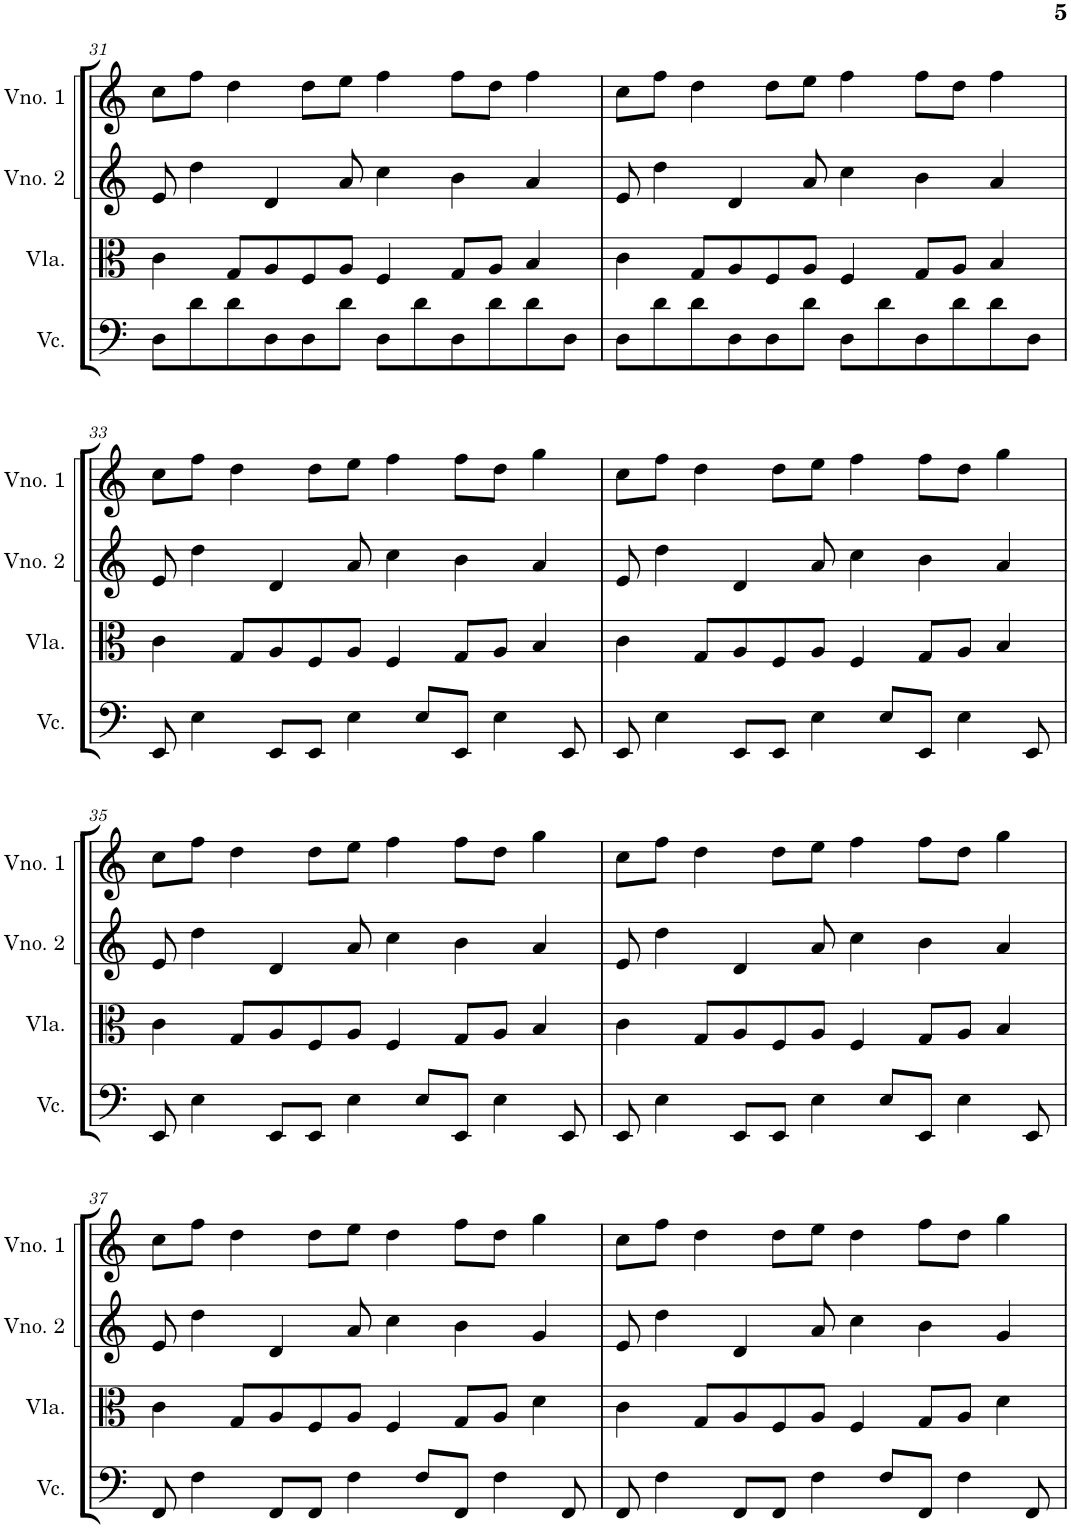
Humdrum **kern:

**kern	**kern	**kern	**kern
*part4	*part3	*part2	*part1
*staff4	*staff3	*staff2	*staff1
*I"Violoncelo	*I"Viola	*I"Violino 2	*I"Violino 1
*I'Vc.	*I'Vla.	*I'Vno. 2	*I'Vno. 1
!!LO:PB:g=z
*clefF4	*clefC3	*clefG2	*clefG2
*k[]	*k[]	*k[]	*k[]
*M6/4	*M6/4	*M6/4	*M6/4
=31	=31	=31	=31
8D\L	4c\	8e/	8cc\L
8d\	.	4dd\	8ff\J
8d\	8G/L	.	4dd\
8D\	8A/	4d/	.
8D\	8F/	.	8dd\L
8d\J	8A/J	8a/	8ee\J
8D\L	4F/	4cc\	4ff\
8d\	.	.	.
8D\	8G/L	4b\	8ff\L
8d\	8A/J	.	8dd\J
8d\	4B/	4a/	4ff\
8D\J	.	.	.
=32	=32	=32	=32
8D\L	4c\	8e/	8cc\L
8d\	.	4dd\	8ff\J
8d\	8G/L	.	4dd\
8D\	8A/	4d/	.
8D\	8F/	.	8dd\L
8d\J	8A/J	8a/	8ee\J
8D\L	4F/	4cc\	4ff\
8d\	.	.	.
8D\	8G/L	4b\	8ff\L
8d\	8A/J	.	8dd\J
8d\	4B/	4a/	4ff\
8D\J	.	.	.
!!LO:LB:g=z
=33	=33	=33	=33
8EE/	4c\	8e/	8cc\L
4E\	.	4dd\	8ff\J
.	8G/L	.	4dd\
8EE/L	8A/	4d/	.
8EE/J	8F/	.	8dd\L
4E\	8A/J	8a/	8ee\J
.	4F/	4cc\	4ff\
8E/L	.	.	.
8EE/J	8G/L	4b\	8ff\L
4E\	8A/J	.	8dd\J
.	4B/	4a/	4gg\
8EE/	.	.	.
=34	=34	=34	=34
8EE/	4c\	8e/	8cc\L
4E\	.	4dd\	8ff\J
.	8G/L	.	4dd\
8EE/L	8A/	4d/	.
8EE/J	8F/	.	8dd\L
4E\	8A/J	8a/	8ee\J
.	4F/	4cc\	4ff\
8E/L	.	.	.
8EE/J	8G/L	4b\	8ff\L
4E\	8A/J	.	8dd\J
.	4B/	4a/	4gg\
8EE/	.	.	.
!!LO:LB:g=z
=35	=35	=35	=35
8EE/	4c\	8e/	8cc\L
4E\	.	4dd\	8ff\J
.	8G/L	.	4dd\
8EE/L	8A/	4d/	.
8EE/J	8F/	.	8dd\L
4E\	8A/J	8a/	8ee\J
.	4F/	4cc\	4ff\
8E/L	.	.	.
8EE/J	8G/L	4b\	8ff\L
4E\	8A/J	.	8dd\J
.	4B/	4a/	4gg\
8EE/	.	.	.
=36	=36	=36	=36
8EE/	4c\	8e/	8cc\L
4E\	.	4dd\	8ff\J
.	8G/L	.	4dd\
8EE/L	8A/	4d/	.
8EE/J	8F/	.	8dd\L
4E\	8A/J	8a/	8ee\J
.	4F/	4cc\	4ff\
8E/L	.	.	.
8EE/J	8G/L	4b\	8ff\L
4E\	8A/J	.	8dd\J
.	4B/	4a/	4gg\
8EE/	.	.	.
!!LO:LB:g=z
=37	=37	=37	=37
8FF/	4c\	8e/	8cc\L
4F\	.	4dd\	8ff\J
.	8G/L	.	4dd\
8FF/L	8A/	4d/	.
8FF/J	8F/	.	8dd\L
4F\	8A/J	8a/	8ee\J
.	4F/	4cc\	4dd\
8F/L	.	.	.
8FF/J	8G/L	4b\	8ff\L
4F\	8A/J	.	8dd\J
.	4d\	4g/	4gg\
8FF/	.	.	.
=38	=38	=38	=38
8FF/	4c\	8e/	8cc\L
4F\	.	4dd\	8ff\J
.	8G/L	.	4dd\
8FF/L	8A/	4d/	.
8FF/J	8F/	.	8dd\L
4F\	8A/J	8a/	8ee\J
.	4F/	4cc\	4dd\
8F/L	.	.	.
8FF/J	8G/L	4b\	8ff\L
4F\	8A/J	.	8dd\J
.	4d\	4g/	4gg\
8FF/	.	.	.
=	=	=	=
*-	*-	*-	*-
